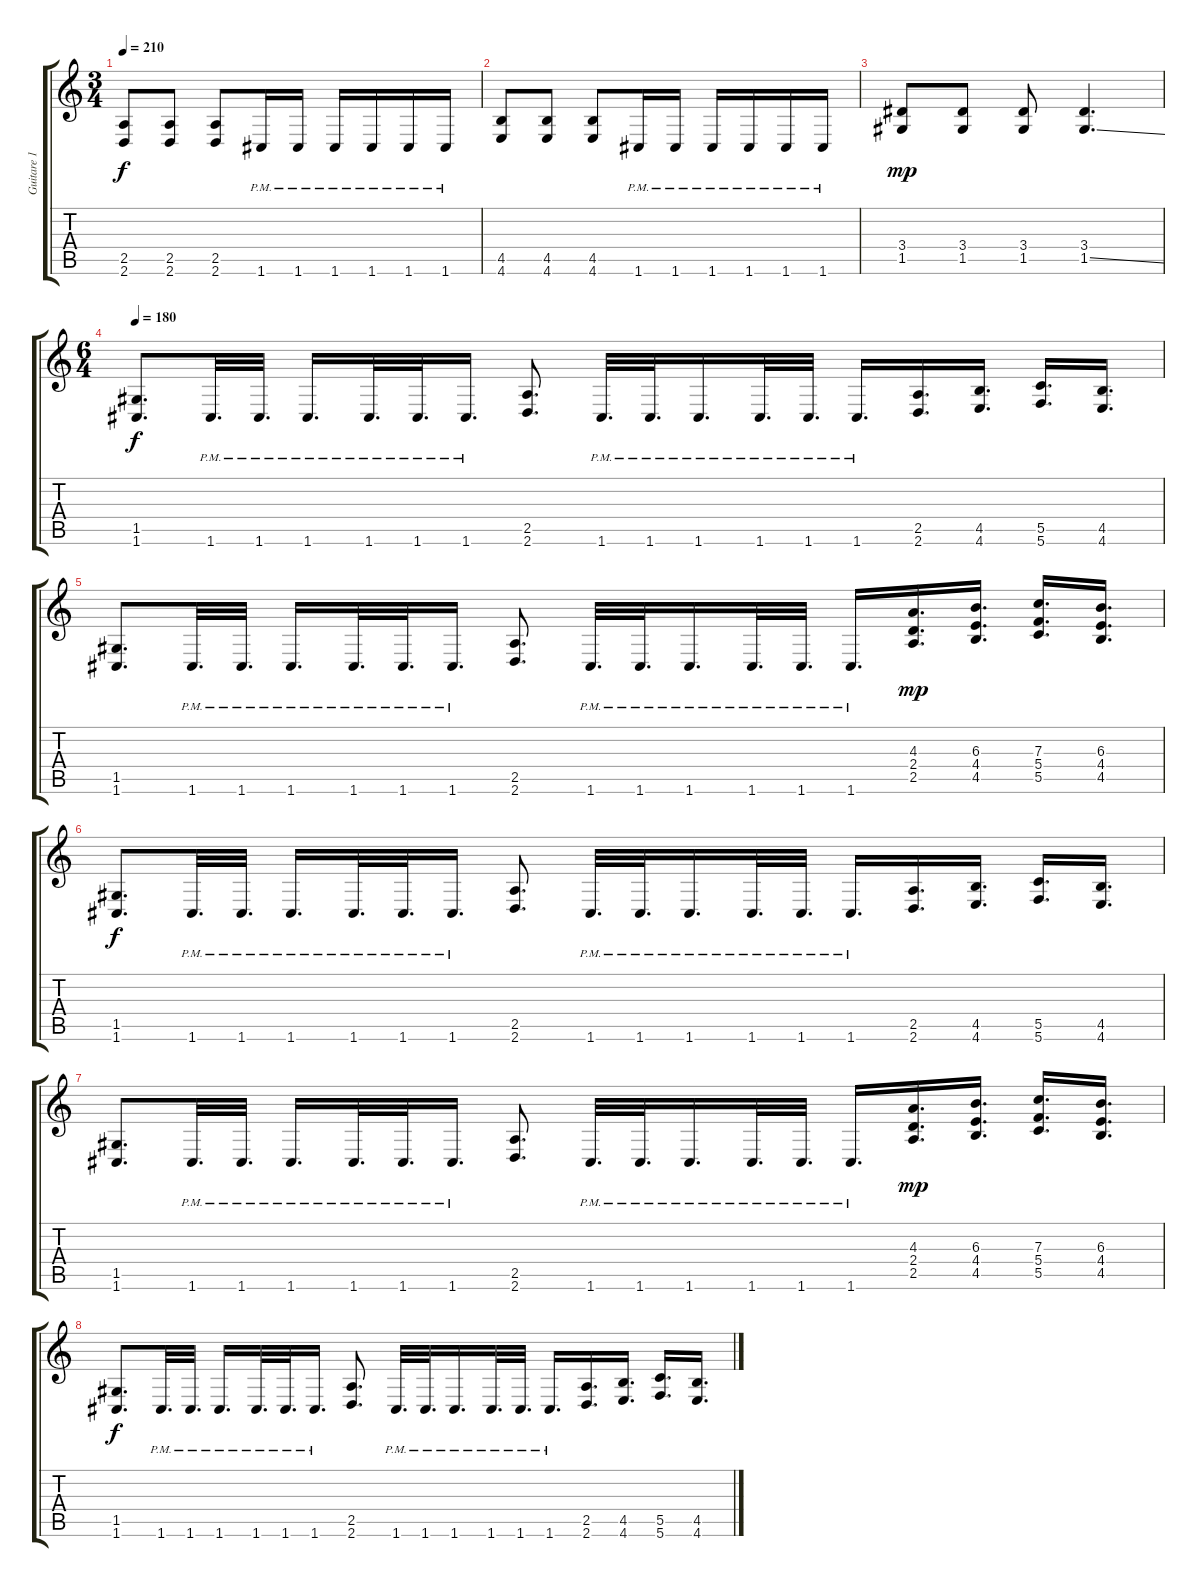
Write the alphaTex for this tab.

\track ("Guitare 1" "Guitare 1") {instrument distortionguitar}
\staff {score tabs}
\tuning (D4 A3 F3 C3 G2 C2) {hide}
\ts (3 4)
\tempo 210
\clef g2
\ks c
(2.5 2.6).8{dy f} (2.5 2.6).8 (2.5 2.6).8 1.6{pm}.16 1.6{pm}.16 1.6{pm}.16 1.6{pm}.16 1.6{pm}.16 1.6{pm}.16 |
(4.5 4.6).8 (4.5 4.6).8 (4.5 4.6).8 1.6{pm}.16 1.6{pm}.16 1.6{pm}.16 1.6{pm}.16 1.6{pm}.16 1.6{pm}.16 |
(3.4 1.5).8{dy mp} (3.4 1.5).8 (3.4 1.5).8 (3.4 1.5{ss}).4{d} |
\ts (6 4)
\tempo 180
(1.5 1.6).8{d dy f} 1.6{pm}.32{d} 1.6{pm}.32{d} 1.6{pm}.16{d} 1.6{pm}.32{d} 1.6{pm}.32{d} 1.6{pm}.16{d} (2.5 2.6).8{d} 1.6{pm}.32{d} 1.6{pm}.32{d} 1.6{pm}.16{d} 1.6{pm}.32{d} 1.6{pm}.32{d} 1.6{pm}.16{d} (2.5 2.6).16{d} (4.5 4.6).16{d} (5.5 5.6).16{d} (4.5 4.6).16{d} |
(1.5 1.6).8{d} 1.6{pm}.32{d} 1.6{pm}.32{d} 1.6{pm}.16{d} 1.6{pm}.32{d} 1.6{pm}.32{d} 1.6{pm}.16{d} (2.5 2.6).8{d} 1.6{pm}.32{d} 1.6{pm}.32{d} 1.6{pm}.16{d} 1.6{pm}.32{d} 1.6{pm}.32{d} 1.6{pm}.16{d} (4.3 2.4 2.5).16{d dy mp} (6.3 4.4 4.5).16{d} (7.3 5.4 5.5).16{d} (6.3 4.4 4.5).16{d} |
(1.5 1.6).8{d dy f} 1.6{pm}.32{d} 1.6{pm}.32{d} 1.6{pm}.16{d} 1.6{pm}.32{d} 1.6{pm}.32{d} 1.6{pm}.16{d} (2.5 2.6).8{d} 1.6{pm}.32{d} 1.6{pm}.32{d} 1.6{pm}.16{d} 1.6{pm}.32{d} 1.6{pm}.32{d} 1.6{pm}.16{d} (2.5 2.6).16{d} (4.5 4.6).16{d} (5.5 5.6).16{d} (4.5 4.6).16{d} |
(1.5 1.6).8{d} 1.6{pm}.32{d} 1.6{pm}.32{d} 1.6{pm}.16{d} 1.6{pm}.32{d} 1.6{pm}.32{d} 1.6{pm}.16{d} (2.5 2.6).8{d} 1.6{pm}.32{d} 1.6{pm}.32{d} 1.6{pm}.16{d} 1.6{pm}.32{d} 1.6{pm}.32{d} 1.6{pm}.16{d} (4.3 2.4 2.5).16{d dy mp} (6.3 4.4 4.5).16{d} (7.3 5.4 5.5).16{d} (6.3 4.4 4.5).16{d} |
(1.5 1.6).8{d dy f} 1.6{pm}.32{d} 1.6{pm}.32{d} 1.6{pm}.16{d} 1.6{pm}.32{d} 1.6{pm}.32{d} 1.6{pm}.16{d} (2.5 2.6).8{d} 1.6{pm}.32{d} 1.6{pm}.32{d} 1.6{pm}.16{d} 1.6{pm}.32{d} 1.6{pm}.32{d} 1.6{pm}.16{d} (2.5 2.6).16{d} (4.5 4.6).16{d} (5.5 5.6).16{d} (4.5 4.6).16{d}
